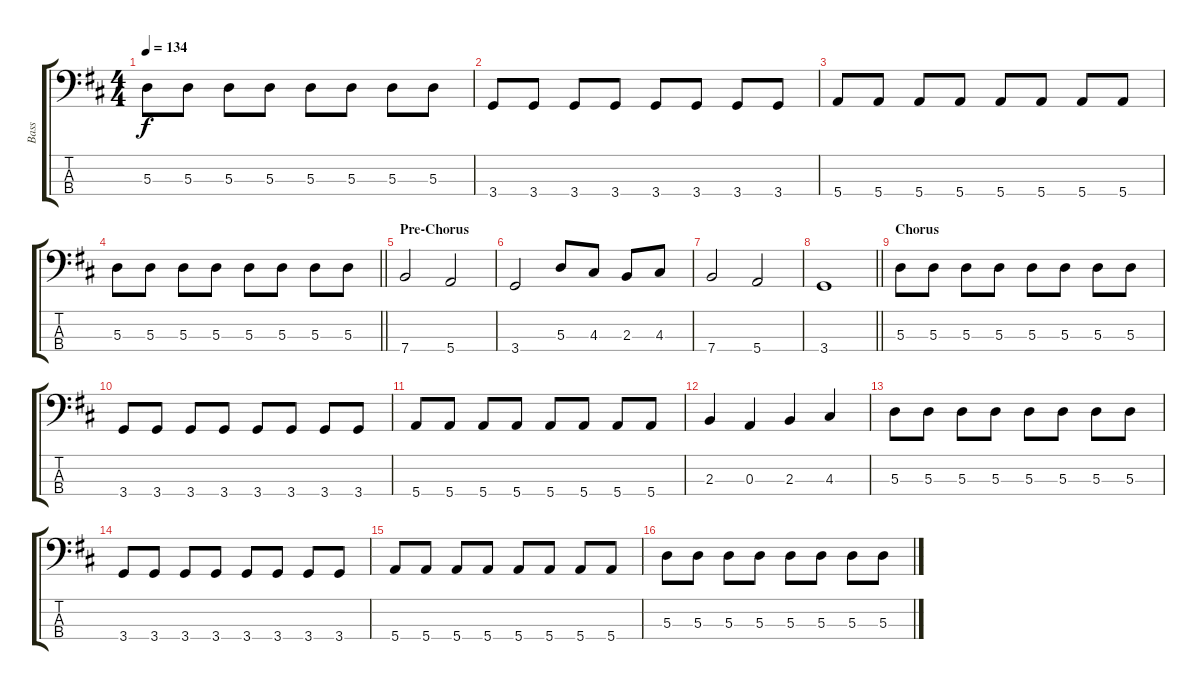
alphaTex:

\track ("Bass" "Bass") {instrument electricbassfinger}
\staff {score tabs}
\tuning (G2 D2 A1 E1) {hide}
\ts (4 4)
\tempo 134
\clef f4
\ks d
5.3.8{dy f} 5.3.8 5.3.8 5.3.8 5.3.8 5.3.8 5.3.8 5.3.8 |
3.4.8 3.4.8 3.4.8 3.4.8 3.4.8 3.4.8 3.4.8 3.4.8 |
5.4.8 5.4.8 5.4.8 5.4.8 5.4.8 5.4.8 5.4.8 5.4.8 |
\barLineRight lightlight
5.3.8 5.3.8 5.3.8 5.3.8 5.3.8 5.3.8 5.3.8 5.3.8 |
\section ("" "Pre-Chorus")
7.4.2 5.4.2 |
3.4.2 5.3.8 4.3.8 2.3.8 4.3.8 |
7.4.2 5.4.2 |
\barLineRight lightlight
3.4.1 |
\section ("" "Chorus")
5.3.8 5.3.8 5.3.8 5.3.8 5.3.8 5.3.8 5.3.8 5.3.8 |
3.4.8 3.4.8 3.4.8 3.4.8 3.4.8 3.4.8 3.4.8 3.4.8 |
5.4.8 5.4.8 5.4.8 5.4.8 5.4.8 5.4.8 5.4.8 5.4.8 |
2.3.4 0.3.4 2.3.4 4.3.4 |
5.3.8 5.3.8 5.3.8 5.3.8 5.3.8 5.3.8 5.3.8 5.3.8 |
3.4.8 3.4.8 3.4.8 3.4.8 3.4.8 3.4.8 3.4.8 3.4.8 |
5.4.8 5.4.8 5.4.8 5.4.8 5.4.8 5.4.8 5.4.8 5.4.8 |
5.3.8 5.3.8 5.3.8 5.3.8 5.3.8 5.3.8 5.3.8 5.3.8
